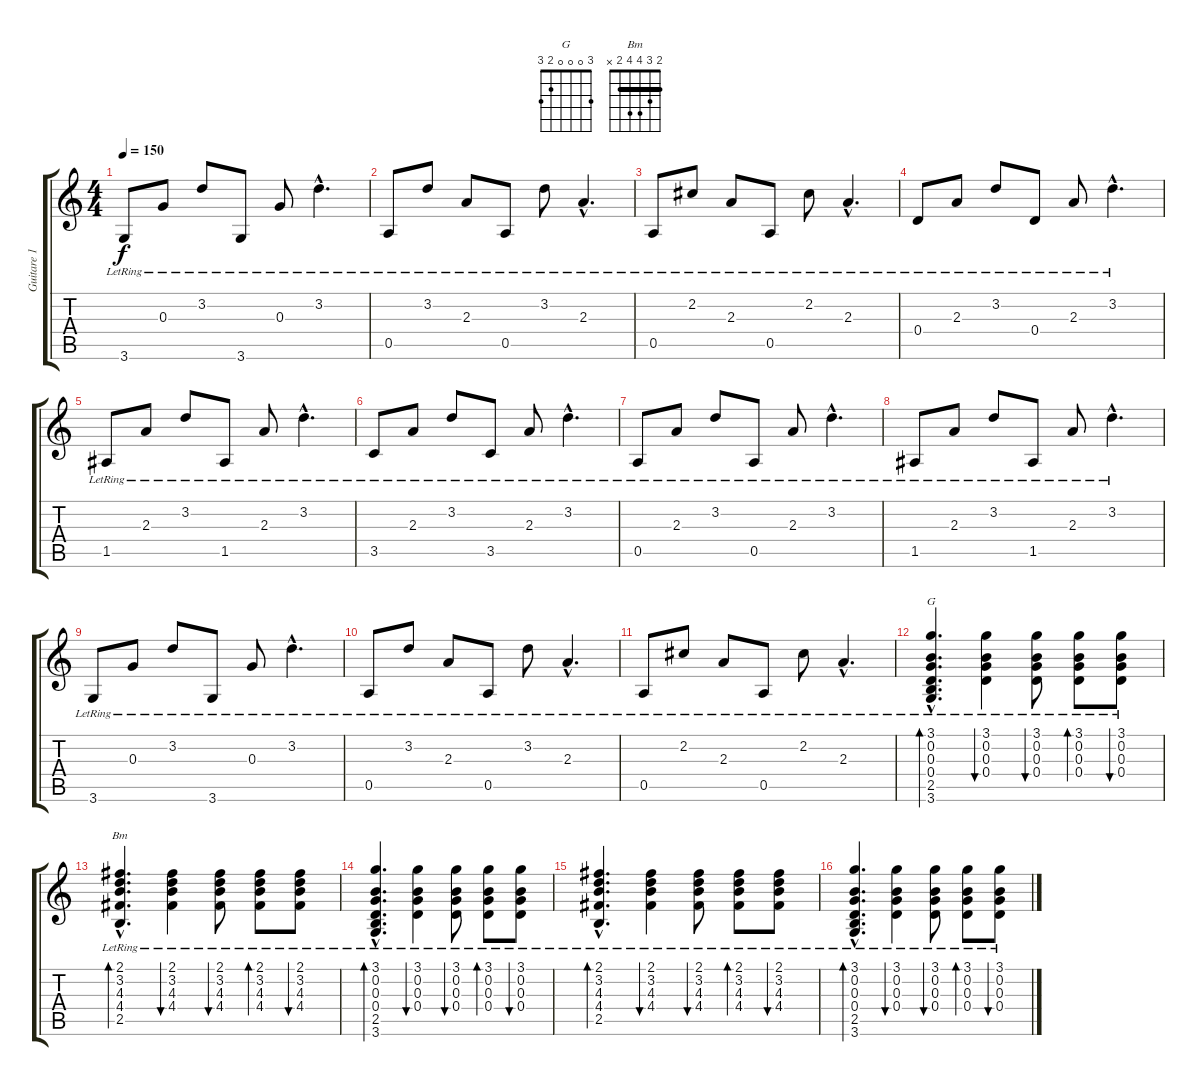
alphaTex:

\track ("Guitare 1" "Guitare 1") {instrument acousticguitarsteel}
\staff {score tabs}
\tuning (E4 B3 G3 D3 A2 E2) {hide}
\chord ("G" 3 0 0 0 2 3)
\chord ("Bm" 2 3 4 4 2 x) {barre 2}
\ts (4 4)
\tempo 150
\clef g2
\ks c
3.6{lr}.8{dy f} 0.3{lr}.8 3.2{lr}.8 3.6{lr}.8 0.3{lr}.8 3.2{hac lr}.4{d} |
0.5{lr}.8 3.2{lr}.8 2.3{lr}.8 0.5{lr}.8 3.2{lr}.8 2.3{hac lr}.4{d} |
0.5{lr}.8 2.2{lr}.8 2.3{lr}.8 0.5{lr}.8 2.2{lr}.8 2.3{hac lr}.4{d} |
0.4{lr}.8 2.3{lr}.8 3.2{lr}.8 0.4{lr}.8 2.3{lr}.8 3.2{hac lr}.4{d} |
1.5{lr}.8 2.3{lr}.8 3.2{lr}.8 1.5{lr}.8 2.3{lr}.8 3.2{hac lr}.4{d} |
3.5{lr}.8 2.3{lr}.8 3.2{lr}.8 3.5{lr}.8 2.3{lr}.8 3.2{hac lr}.4{d} |
0.5{lr}.8 2.3{lr}.8 3.2{lr}.8 0.5{lr}.8 2.3{lr}.8 3.2{hac lr}.4{d} |
1.5{lr}.8 2.3{lr}.8 3.2{lr}.8 1.5{lr}.8 2.3{lr}.8 3.2{hac lr}.4{d} |
3.6{lr}.8 0.3{lr}.8 3.2{lr}.8 3.6{lr}.8 0.3{lr}.8 3.2{hac lr}.4{d} |
0.5{lr}.8 3.2{lr}.8 2.3{lr}.8 0.5{lr}.8 3.2{lr}.8 2.3{hac lr}.4{d} |
0.5{lr}.8 2.2{lr}.8 2.3{lr}.8 0.5{lr}.8 2.2{lr}.8 2.3{hac lr}.4{d} |
(3.1{hac lr} 0.2{hac lr} 0.3{hac lr} 0.4{hac lr} 2.5{hac lr} 3.6{hac lr}).4{d bd 60 ch "G"} (3.1{lr} 0.2{lr} 0.3{lr} 0.4{lr}).4{bu 60} (3.1{lr} 0.2{lr} 0.3{lr} 0.4{lr}).8{bu 60} (3.1{lr} 0.2{lr} 0.3{lr} 0.4{lr}).8{bd 60} (3.1{lr} 0.2{lr} 0.3{lr} 0.4{lr}).8{bu 60} |
(2.1{hac lr} 3.2{hac lr} 4.3{hac lr} 4.4{hac lr} 2.5{hac lr}).4{d bd 60 ch "Bm"} (2.1{lr} 3.2{lr} 4.3{lr} 4.4{lr}).4{bu 60} (2.1{lr} 3.2{lr} 4.3{lr} 4.4{lr}).8{bu 60} (2.1{lr} 3.2{lr} 4.3{lr} 4.4{lr}).8{bd 60} (2.1{lr} 3.2{lr} 4.3{lr} 4.4{lr}).8{bu 60} |
(3.1{hac lr} 0.2{hac lr} 0.3{hac lr} 0.4{hac lr} 2.5{hac lr} 3.6{hac lr}).4{d bd 60} (3.1{lr} 0.2{lr} 0.3{lr} 0.4{lr}).4{bu 60} (3.1{lr} 0.2{lr} 0.3{lr} 0.4{lr}).8{bu 60} (3.1{lr} 0.2{lr} 0.3{lr} 0.4{lr}).8{bd 60} (3.1{lr} 0.2{lr} 0.3{lr} 0.4{lr}).8{bu 60} |
(2.1{hac lr} 3.2{hac lr} 4.3{hac lr} 4.4{hac lr} 2.5{hac lr}).4{d bd 60} (2.1{lr} 3.2{lr} 4.3{lr} 4.4{lr}).4{bu 60} (2.1{lr} 3.2{lr} 4.3{lr} 4.4{lr}).8{bu 60} (2.1{lr} 3.2{lr} 4.3{lr} 4.4{lr}).8{bd 60} (2.1{lr} 3.2{lr} 4.3{lr} 4.4{lr}).8{bu 60} |
(3.1{hac lr} 0.2{hac lr} 0.3{hac lr} 0.4{hac lr} 2.5{hac lr} 3.6{hac lr}).4{d bd 60} (3.1{lr} 0.2{lr} 0.3{lr} 0.4{lr}).4{bu 60} (3.1{lr} 0.2{lr} 0.3{lr} 0.4{lr}).8{bu 60} (3.1{lr} 0.2{lr} 0.3{lr} 0.4{lr}).8{bd 60} (3.1{lr} 0.2{lr} 0.3{lr} 0.4{lr}).8{bu 60}
